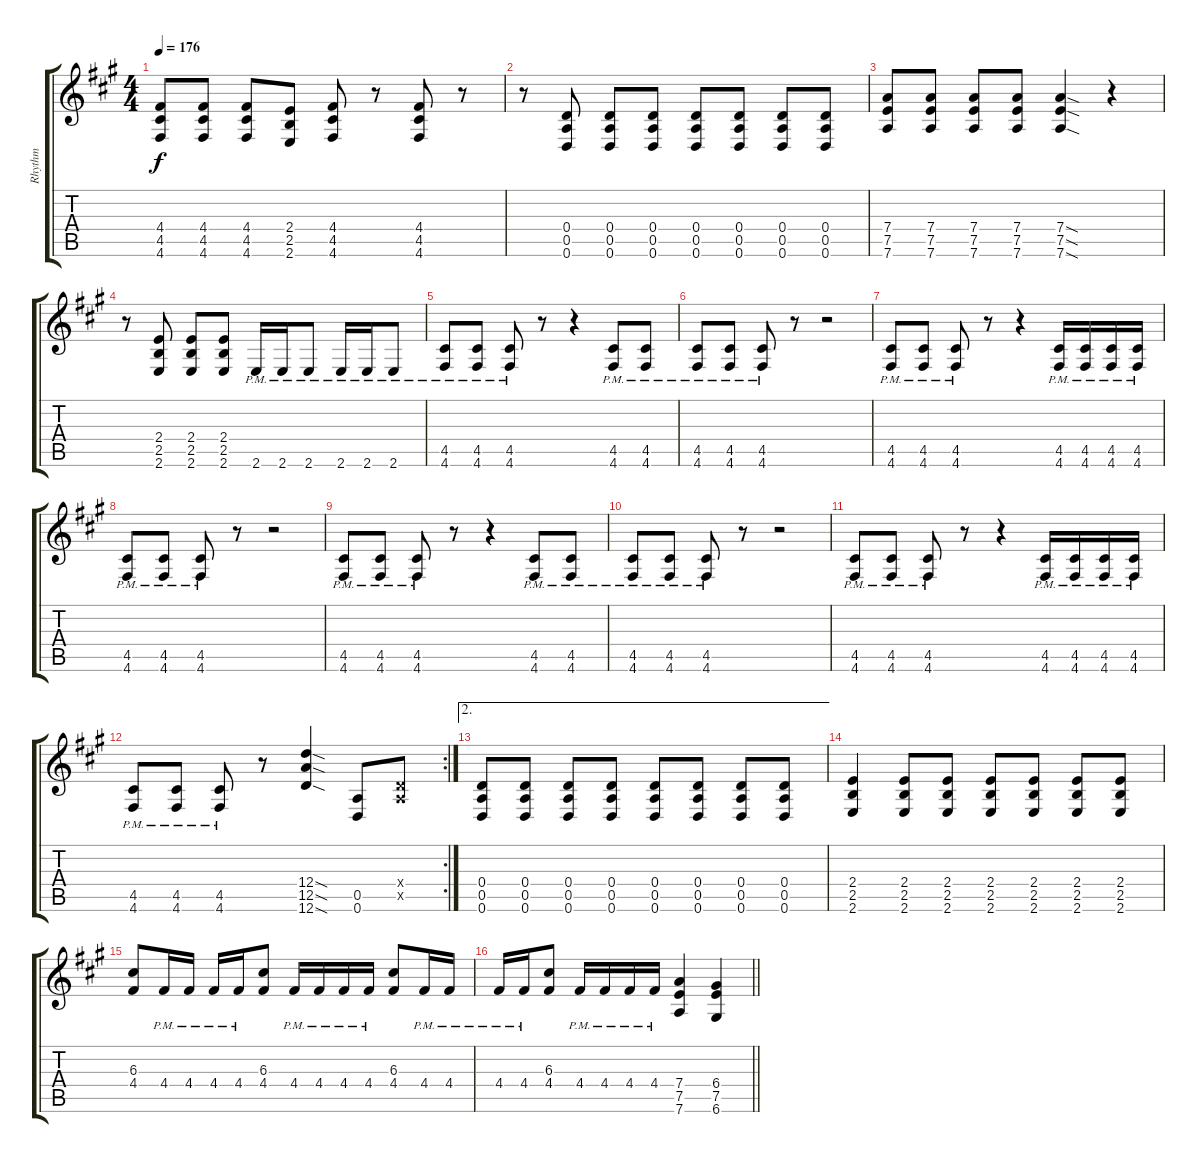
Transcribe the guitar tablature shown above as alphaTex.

\track ("Rhythm" "Rhythm") {instrument distortionguitar}
\staff {score tabs}
\tuning (E4 B3 G3 D3 A2 D2) {hide}
\ts (4 4)
\tempo 176
\clef g2
\ks a
(4.4 4.5 4.6).8{dy f} (4.4 4.5 4.6).8 (4.4 4.5 4.6).8 (2.4 2.5 2.6).8 (4.4 4.5 4.6).8 r.8 (4.4 4.5 4.6).8 r.8 |
r.8 (0.4 0.5 0.6).8 (0.4 0.5 0.6).8 (0.4 0.5 0.6).8 (0.4 0.5 0.6).8 (0.4 0.5 0.6).8 (0.4 0.5 0.6).8 (0.4 0.5 0.6).8 |
(7.4 7.5 7.6).8 (7.4 7.5 7.6).8 (7.4 7.5 7.6).8 (7.4 7.5 7.6).8 (7.4{sod} 7.5{sod} 7.6{sod}).4 r.4 |
r.8 (2.4 2.5 2.6).8 (2.4 2.5 2.6).8 (2.4 2.5 2.6).8 2.6{pm}.16 2.6{pm}.16 2.6{pm}.8 2.6{pm}.16 2.6{pm}.16 2.6{pm}.8 |
(4.5{pm} 4.6{pm}).8 (4.5{pm} 4.6{pm}).8 (4.5{pm} 4.6{pm}).8 r.8 r.4 (4.5{pm} 4.6{pm}).8 (4.5{pm} 4.6{pm}).8 |
(4.5{pm} 4.6{pm}).8 (4.5{pm} 4.6{pm}).8 (4.5{pm} 4.6{pm}).8 r.8 r.2 |
(4.5{pm} 4.6{pm}).8 (4.5{pm} 4.6{pm}).8 (4.5{pm} 4.6{pm}).8 r.8 r.4 (4.5{pm} 4.6{pm}).16 (4.5{pm} 4.6{pm}).16 (4.5{pm} 4.6{pm}).16 (4.5{pm} 4.6{pm}).16 |
(4.5{pm} 4.6{pm}).8 (4.5{pm} 4.6{pm}).8 (4.5{pm} 4.6{pm}).8 r.8 r.2 |
(4.5{pm} 4.6{pm}).8 (4.5{pm} 4.6{pm}).8 (4.5{pm} 4.6{pm}).8 r.8 r.4 (4.5{pm} 4.6{pm}).8 (4.5{pm} 4.6{pm}).8 |
(4.5{pm} 4.6{pm}).8 (4.5{pm} 4.6{pm}).8 (4.5{pm} 4.6{pm}).8 r.8 r.2 |
(4.5{pm} 4.6{pm}).8 (4.5{pm} 4.6{pm}).8 (4.5{pm} 4.6{pm}).8 r.8 r.4 (4.5{pm} 4.6{pm}).16 (4.5{pm} 4.6{pm}).16 (4.5{pm} 4.6{pm}).16 (4.5{pm} 4.6{pm}).16 |
\rc 2
(4.5{pm} 4.6{pm}).8 (4.5{pm} 4.6{pm}).8 (4.5{pm} 4.6{pm}).8 r.8 (12.4{sod} 12.5{sod} 12.6{sod}).4 (0.5 0.6).8 (0.4{x} 0.5{x}).8 |
\ae 2
(0.4 0.5 0.6).8 (0.4 0.5 0.6).8 (0.4 0.5 0.6).8 (0.4 0.5 0.6).8 (0.4 0.5 0.6).8 (0.4 0.5 0.6).8 (0.4 0.5 0.6).8 (0.4 0.5 0.6).8 |
(2.4 2.5 2.6).4 (2.4 2.5 2.6).8 (2.4 2.5 2.6).8 (2.4 2.5 2.6).8 (2.4 2.5 2.6).8 (2.4 2.5 2.6).8 (2.4 2.5 2.6).8 |
(6.3 4.4).8 4.4{pm}.16 4.4{pm}.16 4.4{pm}.16 4.4{pm}.16 (6.3 4.4).8 4.4{pm}.16 4.4{pm}.16 4.4{pm}.16 4.4{pm}.16 (6.3 4.4).8 4.4{pm}.16 4.4{pm}.16 |
\barLineRight lightlight
4.4{pm}.16 4.4{pm}.16 (6.3 4.4).8 4.4{pm}.16 4.4{pm}.16 4.4{pm}.16 4.4{pm}.16 (7.4 7.5 7.6).4 (6.4 7.5 6.6).4
